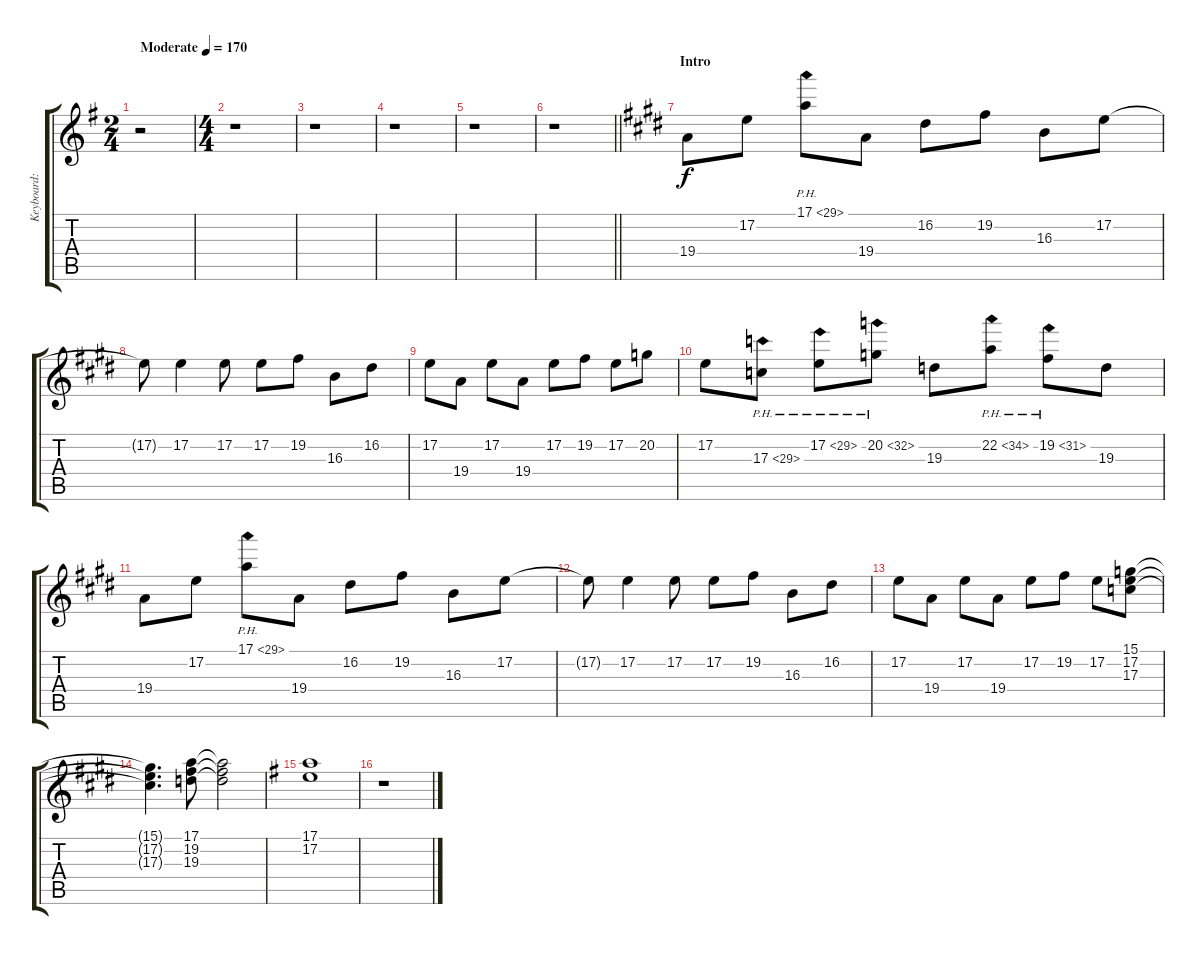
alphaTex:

\track ("Keyboard: Tsugumi Kotobuki" "Keyboard: ") {instrument pad7halo}
\staff {score tabs}
\tuning (E4 B3 G3 D3 A2 E2) {hide}
\ts (2 4)
\tempo (170 "Moderate")
\clef g2
\ks eminor
r.2{dy f instrument pad7halo} |
\ts (4 4)
r.1 |
r.1 |
r.1 |
r.1 |
\barLineRight lightlight
r.1 |
\section ("" "Intro")
\ks e
19.4.8{instrument pad7halo} 17.2.8 17.1{ph 12}.8 19.4.8 16.2.8 19.2.8 16.3.8 17.2.8 |
17.2{t}.8 17.2.4 17.2.8 17.2.8 19.2.8 16.3.8 16.2.8 |
17.2.8 19.4.8 17.2.8 19.4.8 17.2.8 19.2.8 17.2.8 20.2.8 |
17.2.8 17.3{ph 12}.8 17.2{ph 12}.8 20.2{ph 12}.8 19.3.8 22.2{ph 12}.8 19.2{ph 12}.8 19.3.8 |
19.4.8 17.2.8 17.1{ph 12}.8 19.4.8 16.2.8 19.2.8 16.3.8 17.2.8 |
17.2{t}.8 17.2.4 17.2.8 17.2.8 19.2.8 16.3.8 16.2.8 |
17.2.8 19.4.8 17.2.8 19.4.8 17.2.8 19.2.8 17.2.8 (15.1 17.2 17.3).8 |
(15.1{t} 17.2{t} 17.3{t}).4{d} (17.1 19.2 19.3).8 (17.1{t} 19.2{t} 19.3{t}).2 |
\ks eminor
(17.1 17.2).1 |
r.1
